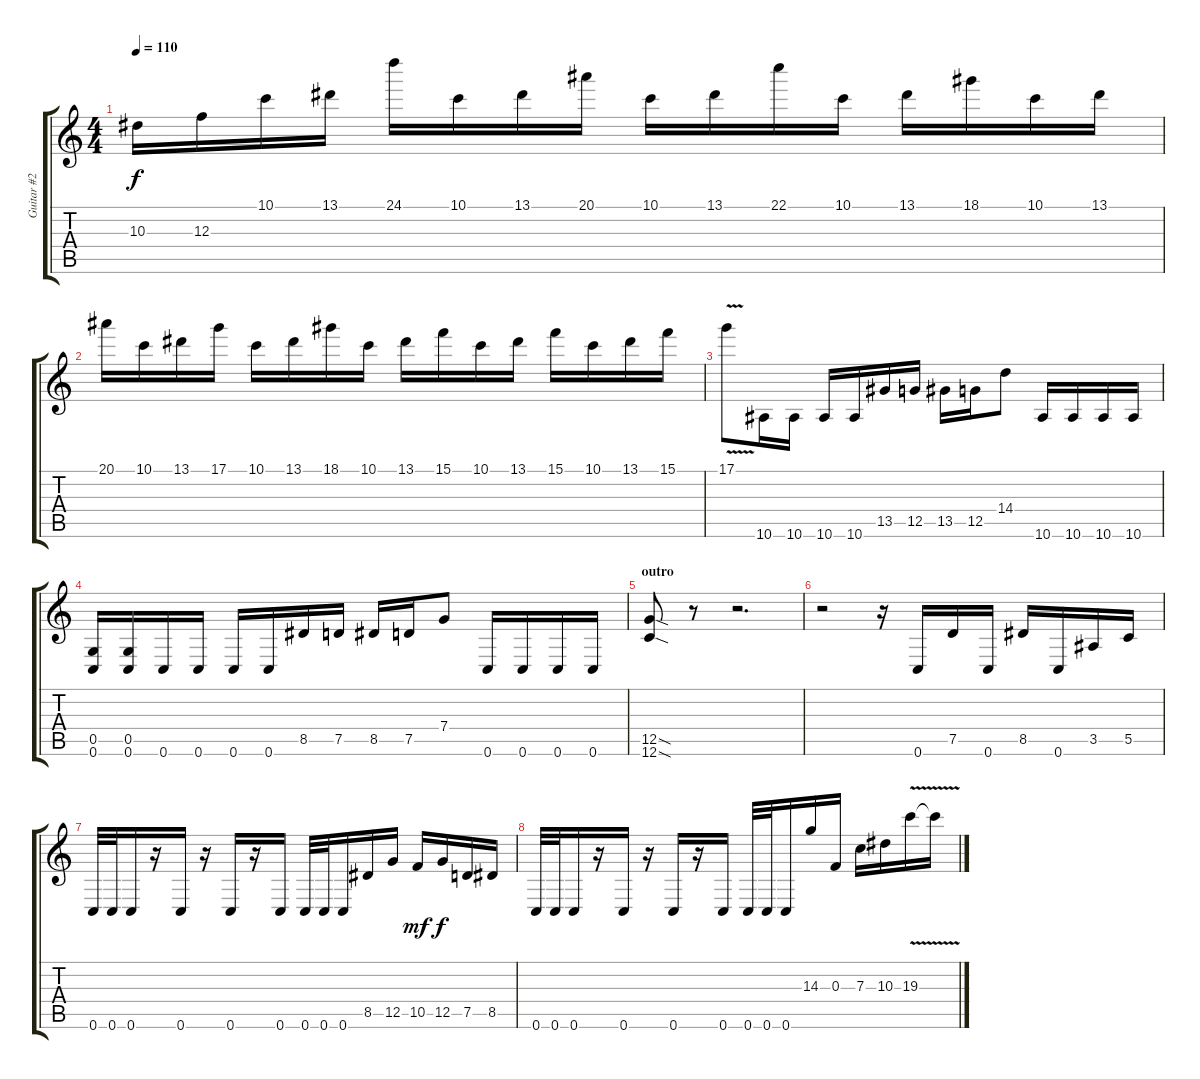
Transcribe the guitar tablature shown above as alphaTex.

\track ("Guitar #2" "Guitar #2") {instrument distortionguitar}
\staff {score tabs}
\tuning (D4 A3 F3 C3 G2 C2) {hide}
\ts (4 4)
\tempo 110
\clef g2
\ks c
10.3.16{dy f} 12.3.16 10.1.16 13.1.16 24.1.16 10.1.16 13.1.16 20.1.16 10.1.16 13.1.16 22.1.16 10.1.16 13.1.16 18.1.16 10.1.16 13.1.16 |
20.1.16 10.1.16 13.1.16 17.1.16 10.1.16 13.1.16 18.1.16 10.1.16 13.1.16 15.1.16 10.1.16 13.1.16 15.1.16 10.1.16 13.1.16 15.1.16 |
17.1{v}.8 10.6.16 10.6.16 10.6.16 10.6.16 13.5.16 12.5.16 13.5.16 12.5.16 14.4.8 10.6.16 10.6.16 10.6.16 10.6.16 |
(0.5 0.6).16 (0.5 0.6).16 0.6.16 0.6.16 0.6.16 0.6.16 8.5.16 7.5.16 8.5.16 7.5.16 7.4.8 0.6.16 0.6.16 0.6.16 0.6.16 |
\section ("" "outro")
(12.5{sod} 12.6{sod}).8 r.8 r.2{d} |
r.2 r.16 0.6.16 7.5.16 0.6.16 8.5.16 0.6.16 3.5.16 5.5.16 |
0.6.32 0.6.32 0.6.16 r.16 0.6.16 r.16 0.6.16 r.16 0.6.16 0.6.32 0.6.32 0.6.16 8.5.16 12.5.16 10.5.16{dy mf} 12.5.16{dy f} 7.5.16 8.5.16 |
0.6.32 0.6.32 0.6.16 r.16 0.6.16 r.16 0.6.16 r.16 0.6.16 0.6.32 0.6.32 0.6.16 14.3.16 0.3.16 7.3.16 10.3.16 19.3{v}.16 19.3{t}.16
